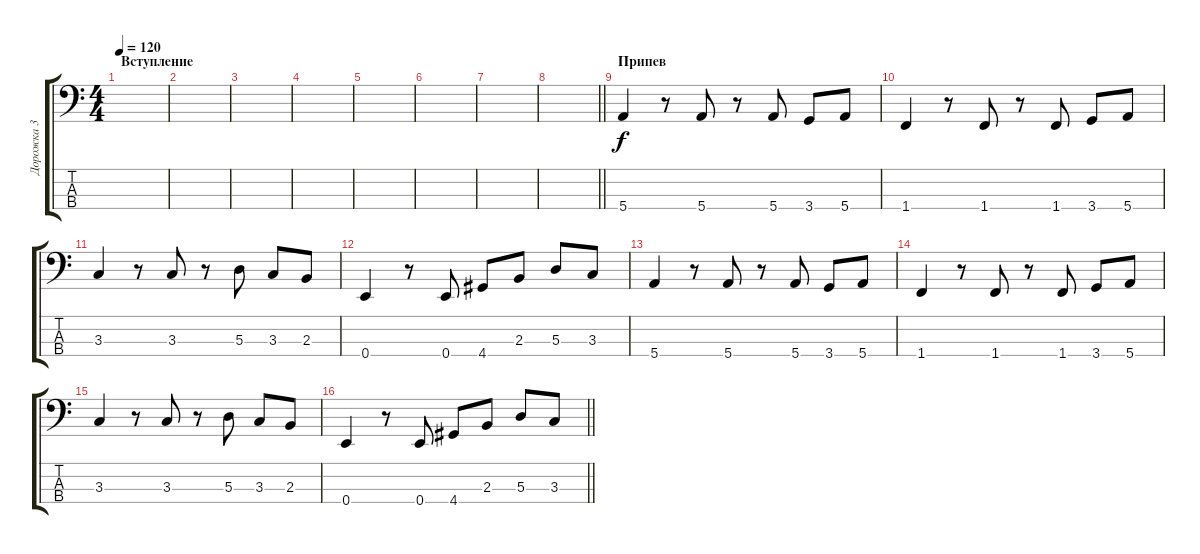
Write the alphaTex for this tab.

\track ("Дорожка 3" "Дорожка 3") {instrument electricbassfinger}
\staff {score tabs}
\tuning (G2 D2 A1 E1) {hide}
\ts (4 4)
\section ("" "Вступление")
\tempo 120
\clef f4
\ks c
|
|
|
|
|
|
|
\barLineRight lightlight
|
\section ("" "Припев")
5.4.4 r.8 5.4.8 r.8 5.4.8 3.4.8 5.4.8 |
1.4.4 r.8 1.4.8 r.8 1.4.8 3.4.8 5.4.8 |
3.3.4 r.8 3.3.8 r.8 5.3.8 3.3.8 2.3.8 |
0.4.4 r.8 0.4.8 4.4.8 2.3.8 5.3.8 3.3.8 |
5.4.4 r.8 5.4.8 r.8 5.4.8 3.4.8 5.4.8 |
1.4.4 r.8 1.4.8 r.8 1.4.8 3.4.8 5.4.8 |
3.3.4 r.8 3.3.8 r.8 5.3.8 3.3.8 2.3.8 |
\barLineRight lightlight
0.4.4 r.8 0.4.8 4.4.8 2.3.8 5.3.8 3.3.8
